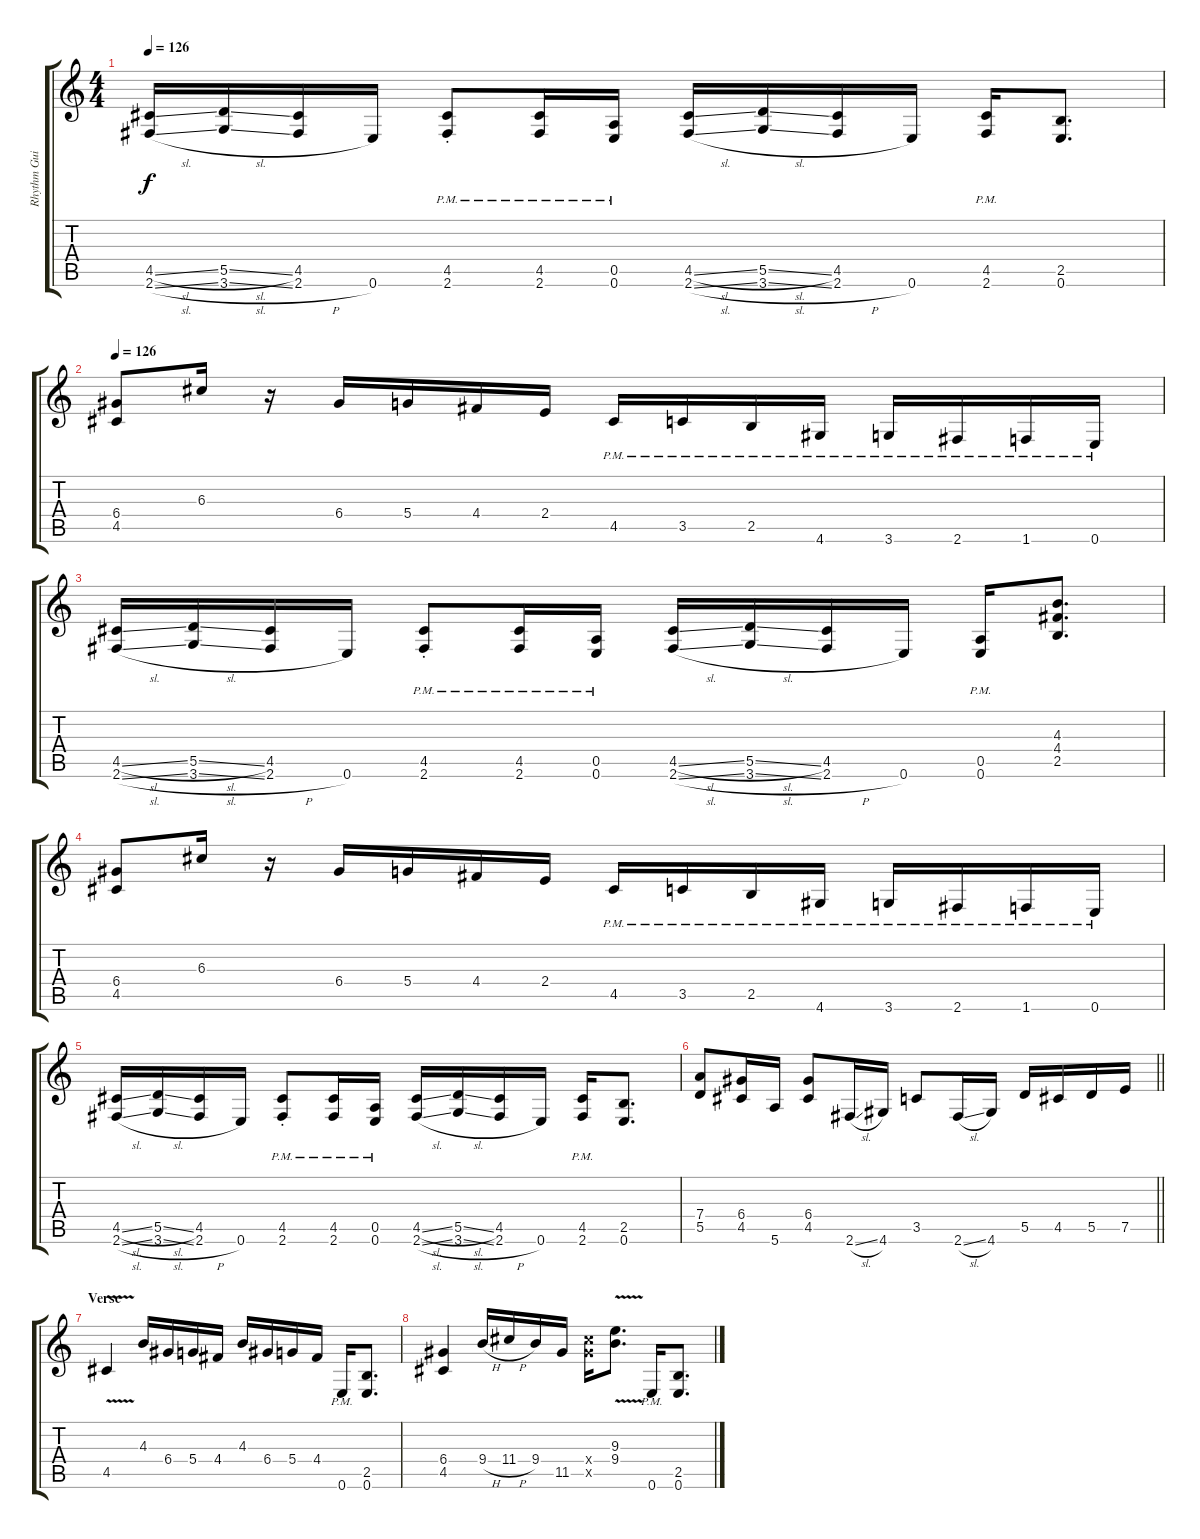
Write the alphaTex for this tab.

\track ("Rhythm Guitar" "Rhythm Gui") {instrument distortionguitar}
\staff {score tabs}
\tuning (E4 B3 G3 D3 A2 E2) {hide}
\ts (4 4)
\tempo 126
\clef g2
\ks c
(4.5{sl} 2.6{sl}).16{dy f} (5.5{sl} 3.6{sl}).16 (4.5 2.6{h}).16 0.6.16 (4.5{pm st} 2.6{pm st}).8 (4.5{pm} 2.6{pm}).16 (0.5{pm} 0.6{pm}).16 (4.5{sl} 2.6{sl}).16 (5.5{sl} 3.6{sl}).16 (4.5 2.6{h}).16 0.6.16 (4.5{pm} 2.6{pm}).16 (2.5 0.6).8{d} |
\tempo 126
(6.4 4.5).8 6.3.16 r.16 6.4.16 5.4.16 4.4.16 2.4.16 4.5{pm}.16 3.5{pm}.16 2.5{pm}.16 4.6{pm}.16 3.6{pm}.16 2.6{pm}.16 1.6{pm}.16 0.6{pm}.16 |
(4.5{sl} 2.6{sl}).16 (5.5{sl} 3.6{sl}).16 (4.5 2.6{h}).16 0.6.16 (4.5{pm st} 2.6{pm st}).8 (4.5{pm} 2.6{pm}).16 (0.5{pm} 0.6{pm}).16 (4.5{sl} 2.6{sl}).16 (5.5{sl} 3.6{sl}).16 (4.5 2.6{h}).16 0.6.16 (0.5{pm} 0.6{pm}).16 (4.3 4.4 2.5).8{d} |
(6.4 4.5).8 6.3.16 r.16 6.4.16 5.4.16 4.4.16 2.4.16 4.5{pm}.16 3.5{pm}.16 2.5{pm}.16 4.6{pm}.16 3.6{pm}.16 2.6{pm}.16 1.6{pm}.16 0.6{pm}.16 |
(4.5{sl} 2.6{sl}).16 (5.5{sl} 3.6{sl}).16 (4.5 2.6{h}).16 0.6.16 (4.5{pm st} 2.6{pm st}).8 (4.5{pm} 2.6{pm}).16 (0.5{pm} 0.6{pm}).16 (4.5{sl} 2.6{sl}).16 (5.5{sl} 3.6{sl}).16 (4.5 2.6{h}).16 0.6.16 (4.5{pm} 2.6{pm}).16 (2.5 0.6).8{d} |
\barLineRight lightlight
(7.4 5.5).8 (6.4 4.5).16 5.6.16 (6.4 4.5).8 2.6{sl}.16 4.6.16 3.5.8 2.6{sl}.16 4.6.16 5.5.16 4.5.16 5.5.16 7.5.16 |
\section ("" "Verse")
4.5{v}.4 4.3.16 6.4.16 5.4.16 4.4.16 4.3.16 6.4.16 5.4.16 4.4.16 0.6{pm}.16 (2.5 0.6).8{d} |
(6.4 4.5).4 9.4{h}.16 11.4{h}.16 9.4.16 11.5.16 (11.4{x} 11.5{x}).16 (9.3{v} 9.4{v}).8{d} 0.6{pm}.16 (2.5 0.6).8{d}
